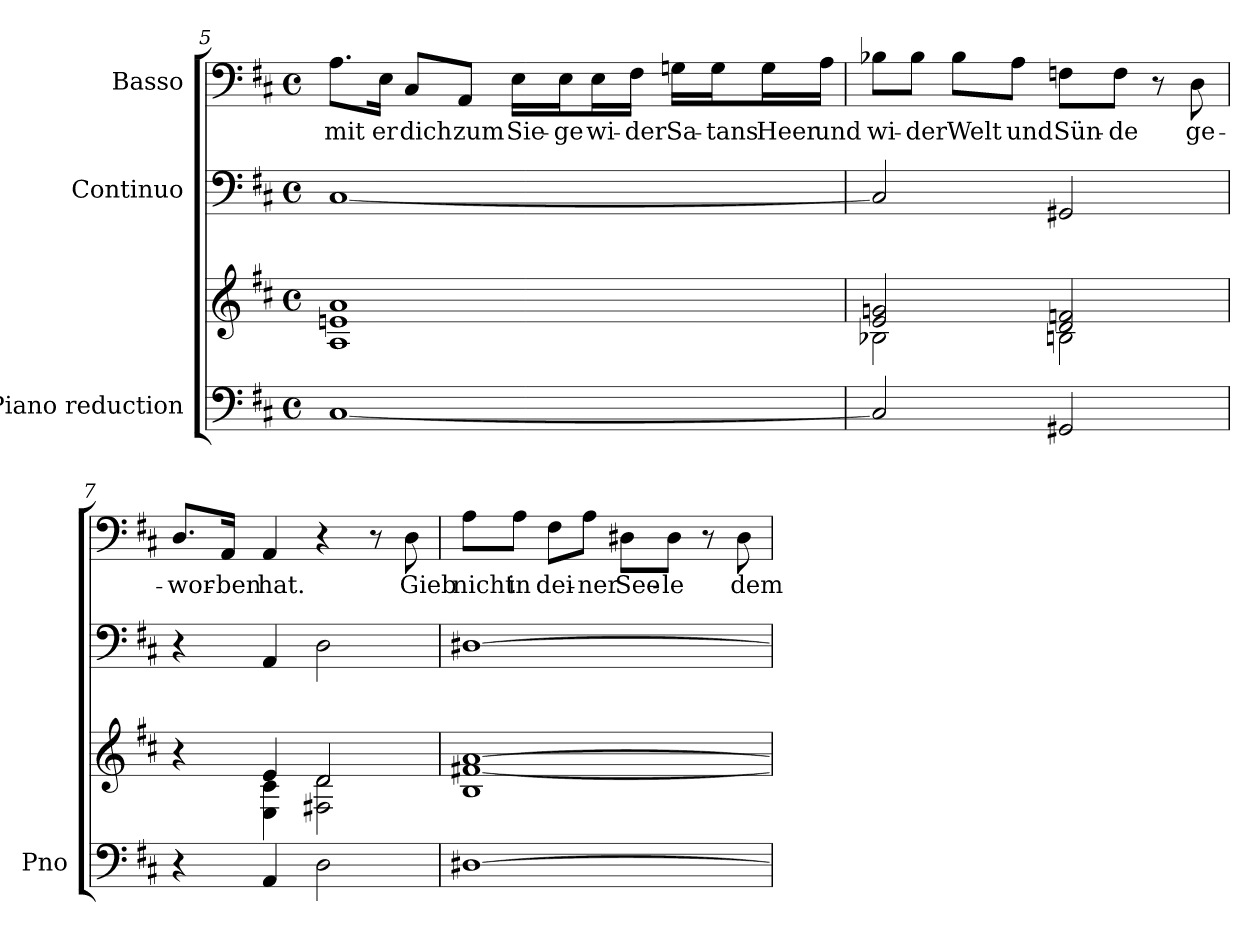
**kern	**kern	**kern	**kern	**text
*part3	*part3	*part2	*part1	*part1
*staff4	*staff3	*staff2	*staff1	*staff1
*I"Piano reduction	*	*I"Continuo	*I"Basso	*
*I'Pno	*	*	*	*
!!LO:LB:g=z
*clefF4	*clefG2	*clefF4	*clefF4	*
*k[f#c#]	*k[f#c#]	*k[f#c#]	*k[f#c#]	*
*M4/4	*M4/4	*M4/4	*M4/4	*
*met(c)	*met(c)	*met(c)	*met(c)	*
=5	=5	=5	=5	=5
!	!	!	!	!LO:LY:b
[1C#	1A 1en 1a	[1C#	8.A\L	-mit
!	!	!	!	!LO:LY:b
.	.	.	16E\Jk	er
!	!	!	!	!LO:LY:b
.	.	.	8C#/L	dich
!	!	!	!	!LO:LY:b
.	.	.	8AA/J	zum
!	!	!	!	!LO:LY:b
.	.	.	16E\LL	Sie-
!	!	!	!	!LO:LY:b
.	.	.	16E\J	-ge
!	!	!	!	!LO:LY:b
.	.	.	16E\L	wi-
!	!	!	!	!LO:LY:b
.	.	.	16F#\JJ	-der
!	!	!	!	!LO:LY:b
.	.	.	16Gn\LL	Sa-
!	!	!	!	!LO:LY:b
.	.	.	16G\J	-tans
!	!	!	!	!LO:LY:b
.	.	.	16G\L	Heer
!	!	!	!	!LO:LY:b
.	.	.	16A\JJ	und
=6	=6	=6	=6	=6
*	*^	*	*	*
!	!	!	!	!	!LO:LY:b
2C#/]	2e/ 2gn/	2B-X\	2C#/]	8B-X\L	wi-
!	!	!	!	!	!LO:LY:b
.	.	.	.	8B-\J	-der
!	!	!	!	!	!LO:LY:b
.	.	.	.	8B-\L	Welt
!	!	!	!	!	!LO:LY:b
.	.	.	.	8A\J	und
!	!	!	!	!	!LO:LY:b
2GG#X/	2d/ 2fn/	2Bn\	2GG#X/	8Fn\L	Sün-
!	!	!	!	!	!LO:LY:b
.	.	.	.	8F\J	-de
.	.	.	.	8r	.
!	!	!	!	!	!LO:LY:b
.	.	.	.	8D\	ge-
=7	=7	=7	=7	=7	=7
!	!	!	!	!	!LO:LY:b
4r	4r	4ryy	4r	8.D/L	-wor-
!	!	!	!	!	!LO:LY:b
.	.	.	.	16AA/Jk	-ben
!	!	!	!	!	!LO:LY:b
4AA/	4e/	4E\ 4c#\	4AA/	4AA/	hat.
2D\	2d/	2F#X\ 2d\	2D\	4r	.
.	.	.	.	8r	.
!	!	!	!	!	!LO:LY:b
.	.	.	.	8D\	Gieb
*	*v	*v	*	*	*
=8	=8	=8	=8	=8
!	!	!	!	!LO:LY:b
[1D#X	1B [1f#X [1a	[1D#X	8A\L	nicht
!	!	!	!	!LO:LY:b
.	.	.	8A\J	in
!	!	!	!	!LO:LY:b
.	.	.	8F#\L	dei-
!	!	!	!	!LO:LY:b
.	.	.	8A\J	-ner
!	!	!	!	!LO:LY:b
.	.	.	8D#X\L	See-
!	!	!	!	!LO:LY:b
.	.	.	8D#\J	-le
.	.	.	8r	.
!	!	!	!	!LO:LY:b
.	.	.	8D#\	dem
=	=	=	=	=
*-	*-	*-	*-	*-
